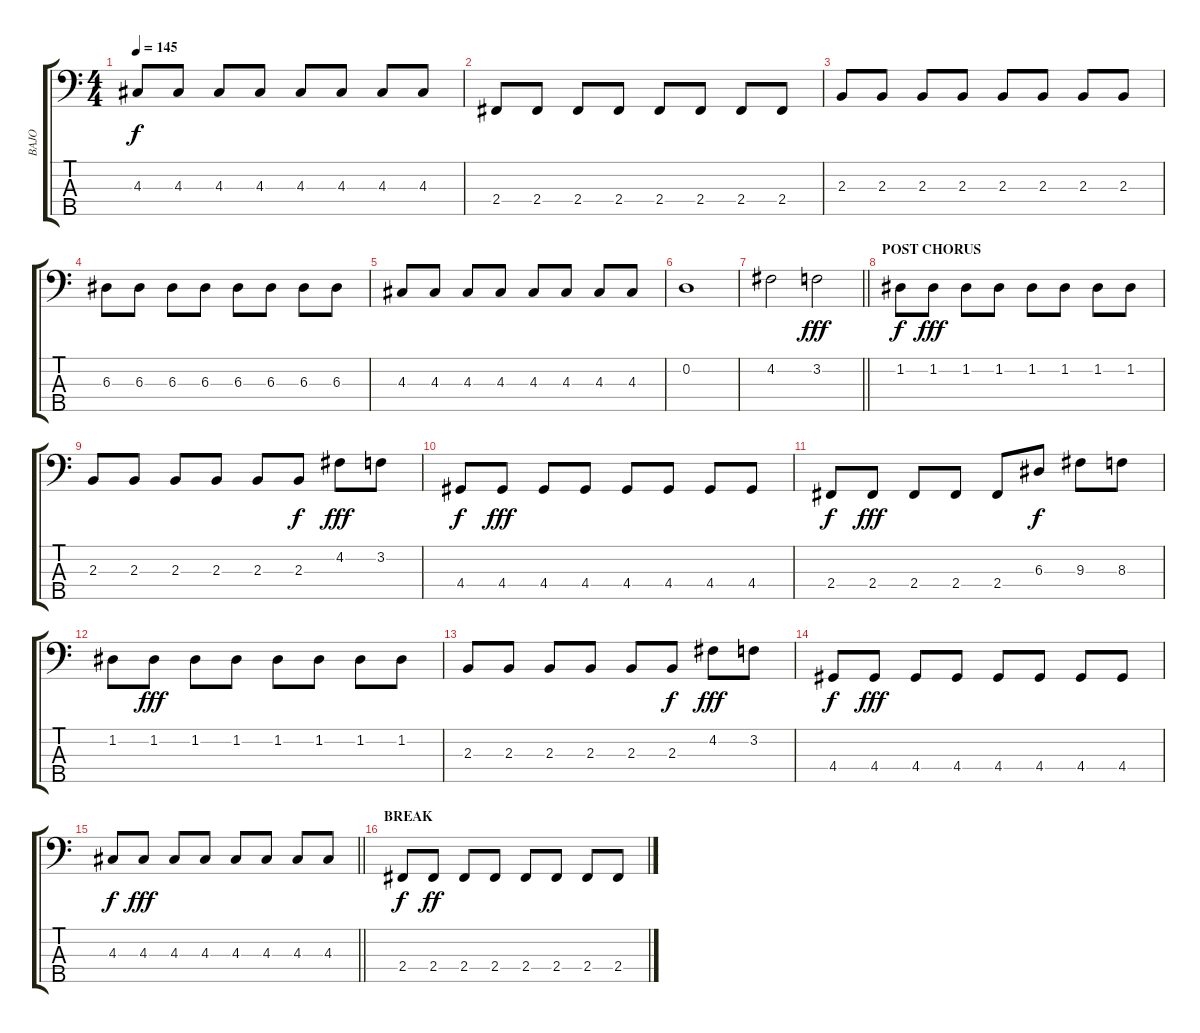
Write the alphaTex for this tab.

\track ("BAJO" "BAJO") {instrument electricbassfinger}
\staff {score tabs}
\tuning (G2 D2 A1 E1 B0) {hide}
\ts (4 4)
\tempo 145
\clef f4
\ks c
4.3.8{dy f} 4.3.8 4.3.8 4.3.8 4.3.8 4.3.8 4.3.8 4.3.8 |
2.4.8 2.4.8 2.4.8 2.4.8 2.4.8 2.4.8 2.4.8 2.4.8 |
2.3.8 2.3.8 2.3.8 2.3.8 2.3.8 2.3.8 2.3.8 2.3.8 |
6.3.8 6.3.8 6.3.8 6.3.8 6.3.8 6.3.8 6.3.8 6.3.8 |
4.3.8 4.3.8 4.3.8 4.3.8 4.3.8 4.3.8 4.3.8 4.3.8 |
0.2.1 |
\barLineRight lightlight
4.2.2 3.2.2{dy fff} |
\section ("" "POST CHORUS")
1.2.8{dy f} 1.2.8{dy fff} 1.2.8 1.2.8 1.2.8 1.2.8 1.2.8 1.2.8 |
2.3.8 2.3.8 2.3.8 2.3.8 2.3.8 2.3.8{dy f} 4.2.8{dy fff} 3.2.8 |
4.4.8{dy f} 4.4.8{dy fff} 4.4.8 4.4.8 4.4.8 4.4.8 4.4.8 4.4.8 |
2.4.8{dy f} 2.4.8{dy fff} 2.4.8 2.4.8 2.4.8 6.3.8{dy f} 9.3.8 8.3.8 |
1.2.8 1.2.8{dy fff} 1.2.8 1.2.8 1.2.8 1.2.8 1.2.8 1.2.8 |
2.3.8 2.3.8 2.3.8 2.3.8 2.3.8 2.3.8{dy f} 4.2.8{dy fff} 3.2.8 |
4.4.8{dy f} 4.4.8{dy fff} 4.4.8 4.4.8 4.4.8 4.4.8 4.4.8 4.4.8 |
\barLineRight lightlight
4.3.8{dy f} 4.3.8{dy fff} 4.3.8 4.3.8 4.3.8 4.3.8 4.3.8 4.3.8 |
\section ("" "BREAK")
2.4.8{dy f} 2.4.8{dy ff} 2.4.8 2.4.8 2.4.8 2.4.8 2.4.8 2.4.8
